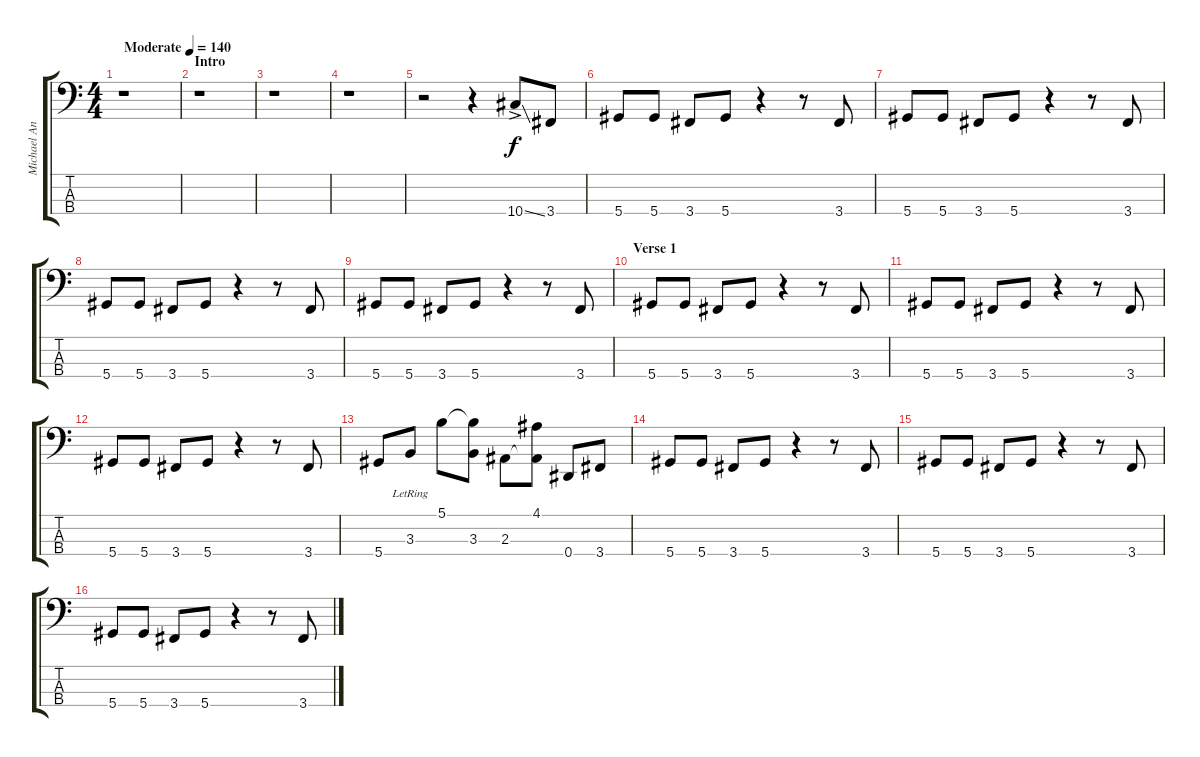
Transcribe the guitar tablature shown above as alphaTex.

\track ("Michael Anthony (Bass)" "Michael An") {instrument electricbasspick}
\staff {score tabs}
\tuning (Gb2 Db2 Ab1 Eb1) {hide}
\ts (4 4)
\tempo (140 "Moderate")
\clef f4
\ks c
r.1{dy f instrument electricbasspick} |
\section ("" "Intro")
r.1 |
r.1 |
r.1 |
r.2 r.4 10.4{ss ac}.8 3.4.8 |
5.4.8 5.4.8 3.4.8 5.4.8 r.4 r.8 3.4.8 |
5.4.8 5.4.8 3.4.8 5.4.8 r.4 r.8 3.4.8 |
5.4.8 5.4.8 3.4.8 5.4.8 r.4 r.8 3.4.8 |
5.4.8 5.4.8 3.4.8 5.4.8 r.4 r.8 3.4.8 |
\section ("" "Verse 1")
5.4.8 5.4.8 3.4.8 5.4.8 r.4 r.8 3.4.8 |
5.4.8 5.4.8 3.4.8 5.4.8 r.4 r.8 3.4.8 |
5.4.8 5.4.8 3.4.8 5.4.8 r.4 r.8 3.4.8 |
5.4.8 3.3{lr}.8 5.1.8 (5.1{t} 3.3).8 2.3.8 (4.1 2.3{t}).8 0.4.8 3.4.8 |
5.4.8 5.4.8 3.4.8 5.4.8 r.4 r.8 3.4.8 |
5.4.8 5.4.8 3.4.8 5.4.8 r.4 r.8 3.4.8 |
5.4.8 5.4.8 3.4.8 5.4.8 r.4 r.8 3.4.8
